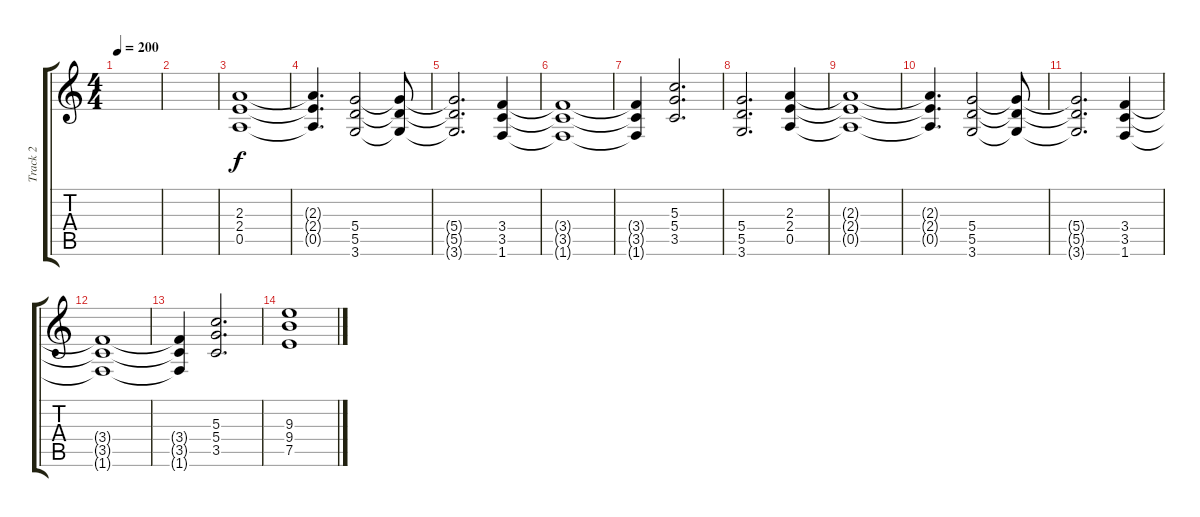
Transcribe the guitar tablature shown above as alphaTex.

\track ("Track 2" "Track 2") {instrument distortionguitar}
\staff {score tabs}
\tuning (E4 B3 G3 D3 A2 E2) {hide}
\ts (4 4)
\tempo 200
\clef g2
\ks c
|
|
(2.3 2.4 0.5).1 |
(2.3{t} 2.4{t} 0.5{t}).4{d} (5.4 5.5 3.6).2 (5.4{t} 5.5{t} 3.6{t}).8 |
(5.4{t} 5.5{t} 3.6{t}).2{d} (3.4 3.5 1.6).4 |
(3.4{t} 3.5{t} 1.6{t}).1 |
(3.4{t} 3.5{t} 1.6{t}).4 (5.3 5.4 3.5).2{d} |
(5.4 5.5 3.6).2{d} (2.3 2.4 0.5).4 |
(2.3{t} 2.4{t} 0.5{t}).1 |
(2.3{t} 2.4{t} 0.5{t}).4{d} (5.4 5.5 3.6).2 (5.4{t} 5.5{t} 3.6{t}).8 |
(5.4{t} 5.5{t} 3.6{t}).2{d} (3.4 3.5 1.6).4 |
(3.4{t} 3.5{t} 1.6{t}).1 |
(3.4{t} 3.5{t} 1.6{t}).4 (5.3 5.4 3.5).2{d} |
(9.3 9.4 7.5).1
